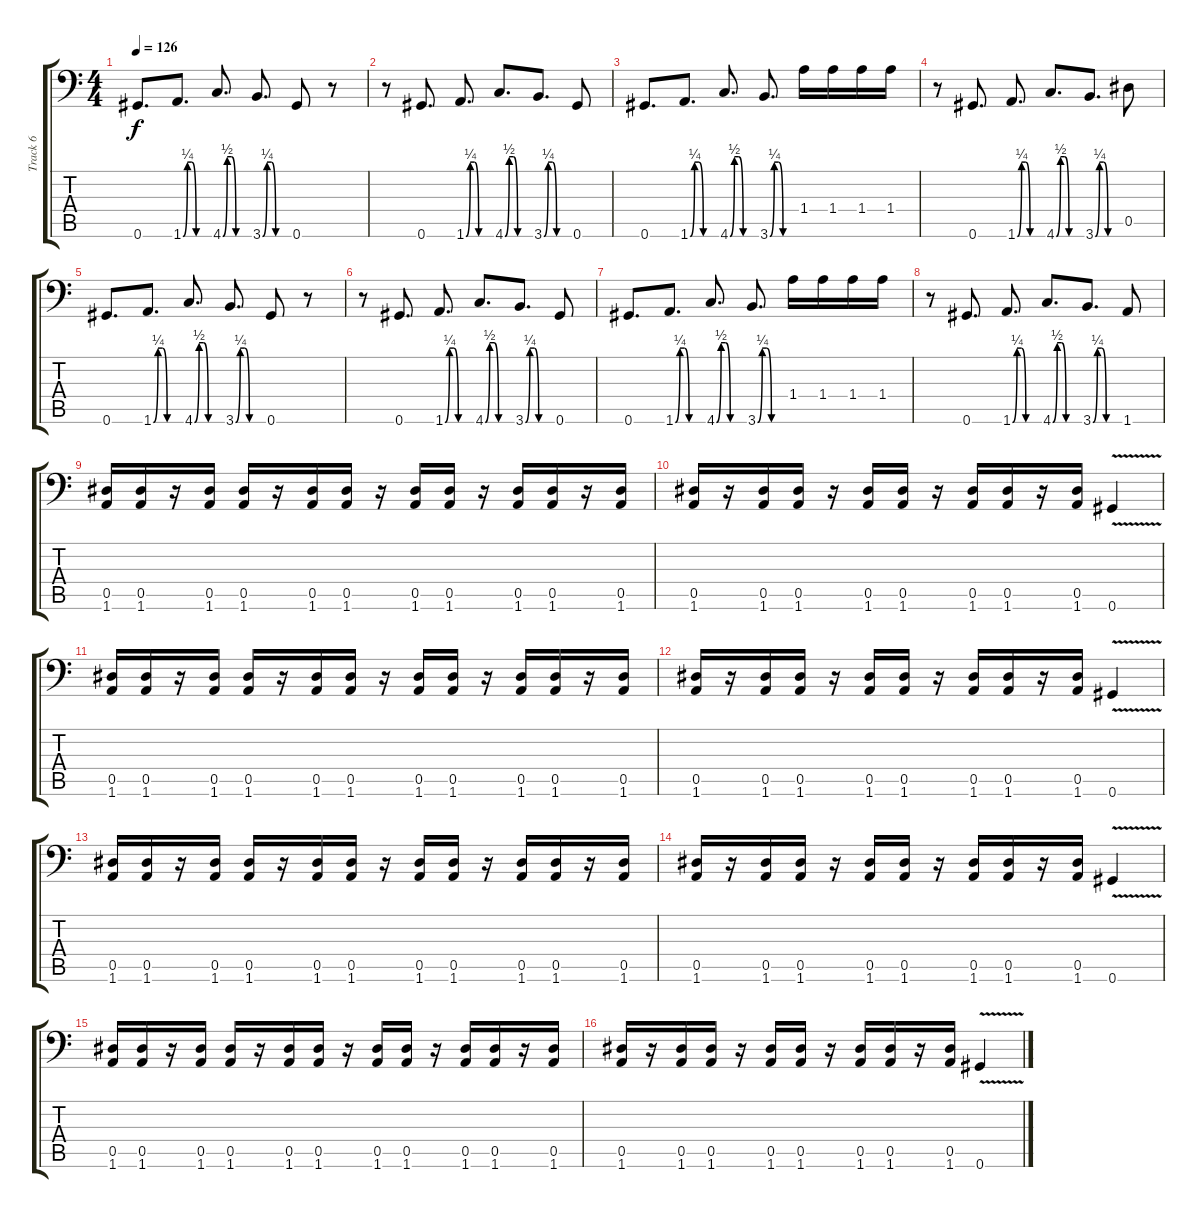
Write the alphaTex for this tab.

\track ("Track 6" "Track 6") {instrument overdrivenguitar}
\staff {score tabs}
\tuning (Bb3 F3 Db3 Ab2 Eb2 Ab1) {hide}
\ts (4 4)
\tempo 126
\clef f4
\ks c
0.6.8{d dy f} 1.6{be (custom 0 0 10 1 20 1 30 0 60 0)}.8{d} 4.6{be (custom 0 0 10 2 20 2 30 0 60 0)}.8{d} 3.6{be (custom 0 0 10 1 20 1 30 0 60 0)}.8{d} 0.6.8 r.8 |
r.8 0.6.8{d} 1.6{be (custom 0 0 10 1 20 1 30 0 60 0)}.8{d} 4.6{be (custom 0 0 10 2 20 2 30 0 60 0)}.8{d} 3.6{be (custom 0 0 10 1 20 1 30 0 60 0)}.8{d} 0.6.8 |
0.6.8{d} 1.6{be (custom 0 0 10 1 20 1 30 0 60 0)}.8{d} 4.6{be (custom 0 0 10 2 20 2 30 0 60 0)}.8{d} 3.6{be (custom 0 0 10 1 20 1 30 0 60 0)}.8{d} 1.4.16 1.4.16 1.4.16 1.4.16 |
r.8 0.6.8{d} 1.6{be (custom 0 0 10 1 20 1 30 0 60 0)}.8{d} 4.6{be (custom 0 0 10 2 20 2 30 0 60 0)}.8{d} 3.6{be (custom 0 0 10 1 20 1 30 0 60 0)}.8{d} 0.5.8 |
0.6.8{d} 1.6{be (custom 0 0 10 1 20 1 30 0 60 0)}.8{d} 4.6{be (custom 0 0 10 2 20 2 30 0 60 0)}.8{d} 3.6{be (custom 0 0 10 1 20 1 30 0 60 0)}.8{d} 0.6.8 r.8 |
r.8 0.6.8{d} 1.6{be (custom 0 0 10 1 20 1 30 0 60 0)}.8{d} 4.6{be (custom 0 0 10 2 20 2 30 0 60 0)}.8{d} 3.6{be (custom 0 0 10 1 20 1 30 0 60 0)}.8{d} 0.6.8 |
0.6.8{d} 1.6{be (custom 0 0 10 1 20 1 30 0 60 0)}.8{d} 4.6{be (custom 0 0 10 2 20 2 30 0 60 0)}.8{d} 3.6{be (custom 0 0 10 1 20 1 30 0 60 0)}.8{d} 1.4.16 1.4.16 1.4.16 1.4.16 |
r.8 0.6.8{d} 1.6{be (custom 0 0 10 1 20 1 30 0 60 0)}.8{d} 4.6{be (custom 0 0 10 2 20 2 30 0 60 0)}.8{d} 3.6{be (custom 0 0 10 1 20 1 30 0 60 0)}.8{d} 1.6.8 |
(0.5 1.6).16 (0.5 1.6).16 r.16 (0.5 1.6).16 (0.5 1.6).16 r.16 (0.5 1.6).16 (0.5 1.6).16 r.16 (0.5 1.6).16 (0.5 1.6).16 r.16 (0.5 1.6).16 (0.5 1.6).16 r.16 (0.5 1.6).16 |
(0.5 1.6).16 r.16 (0.5 1.6).16 (0.5 1.6).16 r.16 (0.5 1.6).16 (0.5 1.6).16 r.16 (0.5 1.6).16 (0.5 1.6).16 r.16 (0.5 1.6).16 0.6{v}.4 |
(0.5 1.6).16 (0.5 1.6).16 r.16 (0.5 1.6).16 (0.5 1.6).16 r.16 (0.5 1.6).16 (0.5 1.6).16 r.16 (0.5 1.6).16 (0.5 1.6).16 r.16 (0.5 1.6).16 (0.5 1.6).16 r.16 (0.5 1.6).16 |
(0.5 1.6).16 r.16 (0.5 1.6).16 (0.5 1.6).16 r.16 (0.5 1.6).16 (0.5 1.6).16 r.16 (0.5 1.6).16 (0.5 1.6).16 r.16 (0.5 1.6).16 0.6{v}.4 |
(0.5 1.6).16 (0.5 1.6).16 r.16 (0.5 1.6).16 (0.5 1.6).16 r.16 (0.5 1.6).16 (0.5 1.6).16 r.16 (0.5 1.6).16 (0.5 1.6).16 r.16 (0.5 1.6).16 (0.5 1.6).16 r.16 (0.5 1.6).16 |
(0.5 1.6).16 r.16 (0.5 1.6).16 (0.5 1.6).16 r.16 (0.5 1.6).16 (0.5 1.6).16 r.16 (0.5 1.6).16 (0.5 1.6).16 r.16 (0.5 1.6).16 0.6{v}.4 |
(0.5 1.6).16 (0.5 1.6).16 r.16 (0.5 1.6).16 (0.5 1.6).16 r.16 (0.5 1.6).16 (0.5 1.6).16 r.16 (0.5 1.6).16 (0.5 1.6).16 r.16 (0.5 1.6).16 (0.5 1.6).16 r.16 (0.5 1.6).16 |
(0.5 1.6).16 r.16 (0.5 1.6).16 (0.5 1.6).16 r.16 (0.5 1.6).16 (0.5 1.6).16 r.16 (0.5 1.6).16 (0.5 1.6).16 r.16 (0.5 1.6).16 0.6{v}.4
